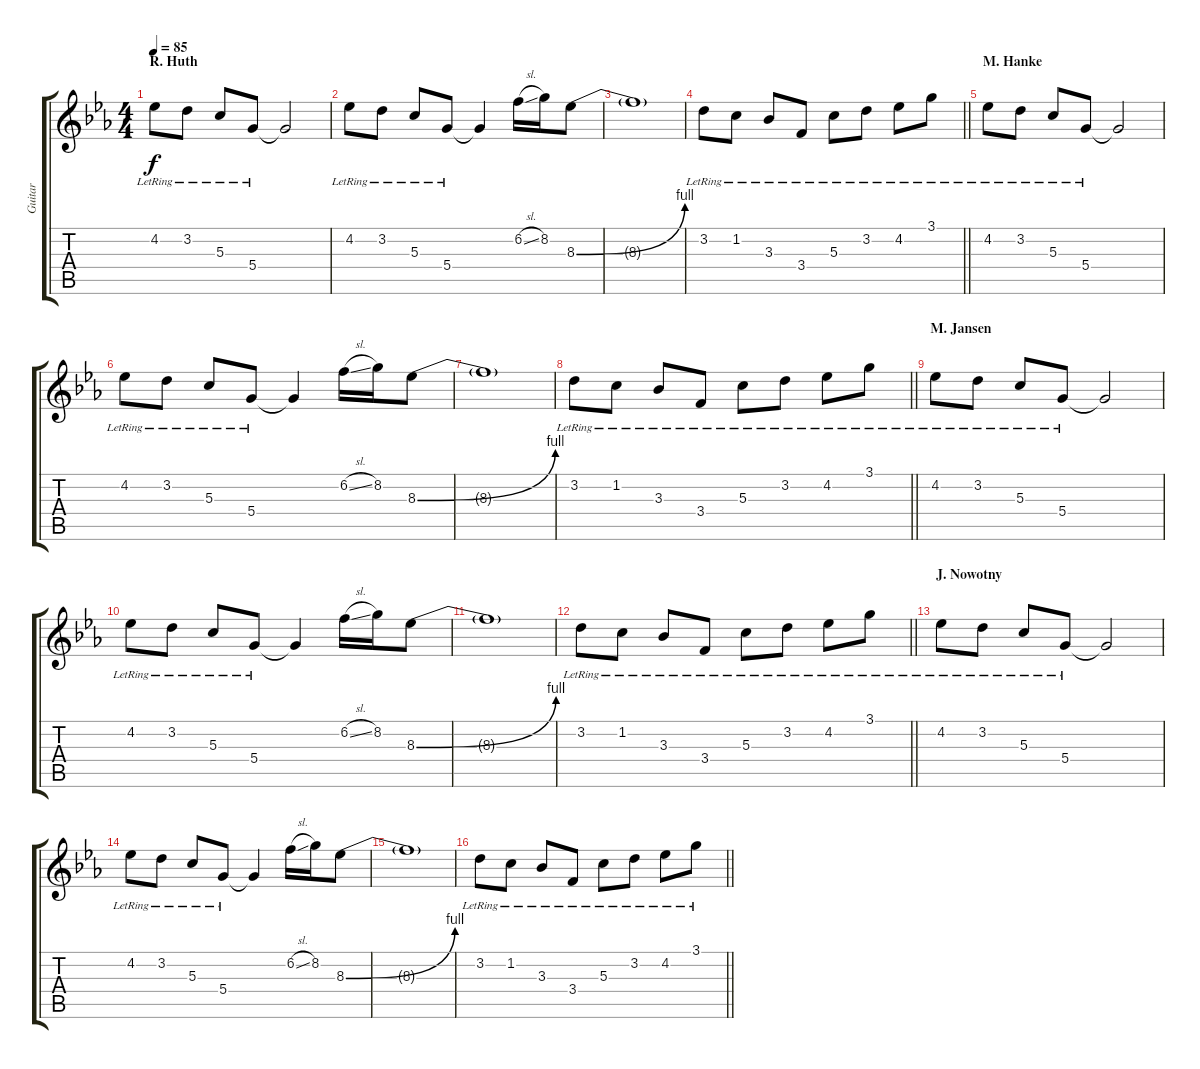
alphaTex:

\track ("Guitar" "Guitar") {instrument electricguitarclean}
\staff {score tabs}
\tuning (E4 B3 G3 D3 A2 E2) {hide}
\ts (4 4)
\section ("" "R. Huth")
\tempo 85
\clef g2
\ks cminor
4.2{lr}.8{dy f} 3.2{lr}.8 5.3{lr}.8 5.4{lr}.8 5.4{t}.2 |
4.2{lr}.8 3.2{lr}.8 5.3{lr}.8 5.4{lr}.8 5.4{t}.4 6.2{sl}.16 8.2.16 8.3{be (bend 0 0 60 4)}.8 |
8.3{t}.1 |
\barLineRight lightlight
3.2{lr}.8 1.2{lr}.8 3.3{lr}.8 3.4{lr}.8 5.3{lr}.8 3.2{lr}.8 4.2{lr}.8 3.1{lr}.8 |
\section ("" "M. Hanke")
4.2{lr}.8 3.2{lr}.8 5.3{lr}.8 5.4{lr}.8 5.4{t}.2 |
4.2{lr}.8 3.2{lr}.8 5.3{lr}.8 5.4{lr}.8 5.4{t}.4 6.2{sl}.16 8.2.16 8.3{be (bend 0 0 60 4)}.8 |
8.3{t}.1 |
\barLineRight lightlight
3.2{lr}.8 1.2{lr}.8 3.3{lr}.8 3.4{lr}.8 5.3{lr}.8 3.2{lr}.8 4.2{lr}.8 3.1{lr}.8 |
\section ("" "M. Jansen")
4.2{lr}.8 3.2{lr}.8 5.3{lr}.8 5.4{lr}.8 5.4{t}.2 |
4.2{lr}.8 3.2{lr}.8 5.3{lr}.8 5.4{lr}.8 5.4{t}.4 6.2{sl}.16 8.2.16 8.3{be (bend 0 0 60 4)}.8 |
8.3{t}.1 |
\barLineRight lightlight
3.2{lr}.8 1.2{lr}.8 3.3{lr}.8 3.4{lr}.8 5.3{lr}.8 3.2{lr}.8 4.2{lr}.8 3.1{lr}.8 |
\section ("" "J. Nowotny")
4.2{lr}.8 3.2{lr}.8 5.3{lr}.8 5.4{lr}.8 5.4{t}.2 |
4.2{lr}.8 3.2{lr}.8 5.3{lr}.8 5.4{lr}.8 5.4{t}.4 6.2{sl}.16 8.2.16 8.3{be (bend 0 0 60 4)}.8 |
8.3{t}.1 |
\barLineRight lightlight
3.2{lr}.8 1.2{lr}.8 3.3{lr}.8 3.4{lr}.8 5.3{lr}.8 3.2{lr}.8 4.2{lr}.8 3.1{lr}.8
